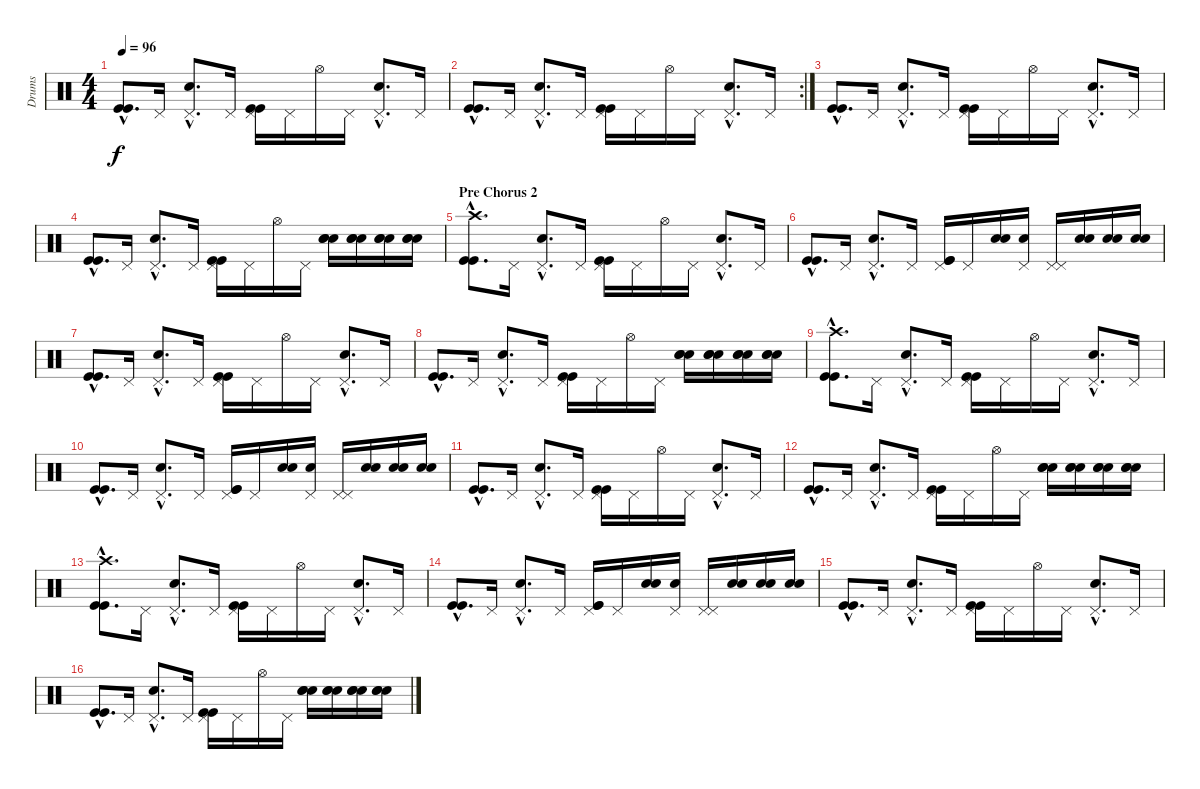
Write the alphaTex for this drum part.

\track ("Drums" "Drums") {instrument percussion}
\staff {score}
\articulation defaults
\ts (4 4)
\tempo 96
\clef neutral
\ks c
("Kick (hit)"{hac} "Kick (hit)"{hac}).8{d dy f} "Pedal Hi-Hat (hit)".16 ("Pedal Hi-Hat (hit)"{hac} "Electric Snare (hit)"{hac}).8{d} "Pedal Hi-Hat (hit)".16 ("Pedal Hi-Hat (hit)" "Kick (hit)" "Kick (hit)").16 "Pedal Hi-Hat (hit)".16 "Hi-Hat (open)".16 "Pedal Hi-Hat (hit)".16 ("Pedal Hi-Hat (hit)"{hac} "Electric Snare (hit)"{hac}).8{d} "Pedal Hi-Hat (hit)".16 |
\rc 2
("Kick (hit)"{hac} "Kick (hit)"{hac}).8{d} "Pedal Hi-Hat (hit)".16 ("Pedal Hi-Hat (hit)"{hac} "Electric Snare (hit)"{hac}).8{d} "Pedal Hi-Hat (hit)".16 ("Pedal Hi-Hat (hit)" "Kick (hit)" "Kick (hit)").16 "Pedal Hi-Hat (hit)".16 "Hi-Hat (open)".16 "Pedal Hi-Hat (hit)".16 ("Pedal Hi-Hat (hit)"{hac} "Electric Snare (hit)"{hac}).8{d} "Pedal Hi-Hat (hit)".16 |
("Kick (hit)"{hac} "Kick (hit)"{hac}).8{d} "Pedal Hi-Hat (hit)".16 ("Pedal Hi-Hat (hit)"{hac} "Electric Snare (hit)"{hac}).8{d} "Pedal Hi-Hat (hit)".16 ("Pedal Hi-Hat (hit)" "Kick (hit)" "Kick (hit)").16 "Pedal Hi-Hat (hit)".16 "Hi-Hat (open)".16 "Pedal Hi-Hat (hit)".16 ("Pedal Hi-Hat (hit)"{hac} "Electric Snare (hit)"{hac}).8{d} "Pedal Hi-Hat (hit)".16 |
("Kick (hit)"{hac} "Kick (hit)"{hac}).8{d} "Pedal Hi-Hat (hit)".16 ("Pedal Hi-Hat (hit)"{hac} "Electric Snare (hit)"{hac}).8{d} "Pedal Hi-Hat (hit)".16 ("Pedal Hi-Hat (hit)" "Kick (hit)" "Kick (hit)").16 "Pedal Hi-Hat (hit)".16 "Hi-Hat (open)".16 "Pedal Hi-Hat (hit)".16 ("Electric Snare (hit)" "Electric Snare (hit)" "Electric Snare (hit)").16 ("Electric Snare (hit)" "Electric Snare (hit)" "Electric Snare (hit)").16 ("Electric Snare (hit)" "Electric Snare (hit)" "Electric Snare (hit)").16 ("Electric Snare (hit)" "Electric Snare (hit)" "Electric Snare (hit)").16 |
\section ("" "Pre Chorus 2")
("Crash high (hit)"{hac} "Kick (hit)"{hac} "Kick (hit)"{hac}).8{d} "Pedal Hi-Hat (hit)".16 ("Pedal Hi-Hat (hit)"{hac} "Electric Snare (hit)"{hac}).8{d} "Pedal Hi-Hat (hit)".16 ("Pedal Hi-Hat (hit)" "Kick (hit)" "Kick (hit)").16 "Pedal Hi-Hat (hit)".16 "Hi-Hat (open)".16 "Pedal Hi-Hat (hit)".16 ("Pedal Hi-Hat (hit)"{hac} "Electric Snare (hit)"{hac}).8{d} "Pedal Hi-Hat (hit)".16 |
("Kick (hit)"{hac} "Kick (hit)"{hac}).8{d} "Pedal Hi-Hat (hit)".16 ("Pedal Hi-Hat (hit)"{hac} "Electric Snare (hit)"{hac}).8{d} "Pedal Hi-Hat (hit)".16 ("Pedal Hi-Hat (hit)" "Kick (hit)" "Kick (hit)").16 "Pedal Hi-Hat (hit)".16 ("Electric Snare (hit)" "Electric Snare (hit)").16 ("Pedal Hi-Hat (hit)" "Electric Snare (hit)").16 ("Pedal Hi-Hat (hit)" "Pedal Hi-Hat (hit)").16 ("Electric Snare (hit)" "Electric Snare (hit)").16 ("Electric Snare (hit)" "Electric Snare (hit)").16 ("Electric Snare (hit)" "Electric Snare (hit)").16 |
("Kick (hit)"{hac} "Kick (hit)"{hac}).8{d} "Pedal Hi-Hat (hit)".16 ("Pedal Hi-Hat (hit)"{hac} "Electric Snare (hit)"{hac}).8{d} "Pedal Hi-Hat (hit)".16 ("Pedal Hi-Hat (hit)" "Kick (hit)" "Kick (hit)").16 "Pedal Hi-Hat (hit)".16 "Hi-Hat (open)".16 "Pedal Hi-Hat (hit)".16 ("Pedal Hi-Hat (hit)"{hac} "Electric Snare (hit)"{hac}).8{d} "Pedal Hi-Hat (hit)".16 |
("Kick (hit)"{hac} "Kick (hit)"{hac}).8{d} "Pedal Hi-Hat (hit)".16 ("Pedal Hi-Hat (hit)"{hac} "Electric Snare (hit)"{hac}).8{d} "Pedal Hi-Hat (hit)".16 ("Pedal Hi-Hat (hit)" "Kick (hit)" "Kick (hit)").16 "Pedal Hi-Hat (hit)".16 "Hi-Hat (open)".16 "Pedal Hi-Hat (hit)".16 ("Electric Snare (hit)" "Electric Snare (hit)" "Electric Snare (hit)").16 ("Electric Snare (hit)" "Electric Snare (hit)" "Electric Snare (hit)").16 ("Electric Snare (hit)" "Electric Snare (hit)" "Electric Snare (hit)").16 ("Electric Snare (hit)" "Electric Snare (hit)" "Electric Snare (hit)").16 |
("Crash high (hit)"{hac} "Kick (hit)"{hac} "Kick (hit)"{hac}).8{d} "Pedal Hi-Hat (hit)".16 ("Pedal Hi-Hat (hit)"{hac} "Electric Snare (hit)"{hac}).8{d} "Pedal Hi-Hat (hit)".16 ("Pedal Hi-Hat (hit)" "Kick (hit)" "Kick (hit)").16 "Pedal Hi-Hat (hit)".16 "Hi-Hat (open)".16 "Pedal Hi-Hat (hit)".16 ("Pedal Hi-Hat (hit)"{hac} "Electric Snare (hit)"{hac}).8{d} "Pedal Hi-Hat (hit)".16 |
("Kick (hit)"{hac} "Kick (hit)"{hac}).8{d} "Pedal Hi-Hat (hit)".16 ("Pedal Hi-Hat (hit)"{hac} "Electric Snare (hit)"{hac}).8{d} "Pedal Hi-Hat (hit)".16 ("Pedal Hi-Hat (hit)" "Kick (hit)" "Kick (hit)").16 "Pedal Hi-Hat (hit)".16 ("Electric Snare (hit)" "Electric Snare (hit)").16 ("Pedal Hi-Hat (hit)" "Electric Snare (hit)").16 ("Pedal Hi-Hat (hit)" "Pedal Hi-Hat (hit)").16 ("Electric Snare (hit)" "Electric Snare (hit)").16 ("Electric Snare (hit)" "Electric Snare (hit)").16 ("Electric Snare (hit)" "Electric Snare (hit)").16 |
("Kick (hit)"{hac} "Kick (hit)"{hac}).8{d} "Pedal Hi-Hat (hit)".16 ("Pedal Hi-Hat (hit)"{hac} "Electric Snare (hit)"{hac}).8{d} "Pedal Hi-Hat (hit)".16 ("Pedal Hi-Hat (hit)" "Kick (hit)" "Kick (hit)").16 "Pedal Hi-Hat (hit)".16 "Hi-Hat (open)".16 "Pedal Hi-Hat (hit)".16 ("Pedal Hi-Hat (hit)"{hac} "Electric Snare (hit)"{hac}).8{d} "Pedal Hi-Hat (hit)".16 |
("Kick (hit)"{hac} "Kick (hit)"{hac}).8{d} "Pedal Hi-Hat (hit)".16 ("Pedal Hi-Hat (hit)"{hac} "Electric Snare (hit)"{hac}).8{d} "Pedal Hi-Hat (hit)".16 ("Pedal Hi-Hat (hit)" "Kick (hit)" "Kick (hit)").16 "Pedal Hi-Hat (hit)".16 "Hi-Hat (open)".16 "Pedal Hi-Hat (hit)".16 ("Electric Snare (hit)" "Electric Snare (hit)" "Electric Snare (hit)").16 ("Electric Snare (hit)" "Electric Snare (hit)" "Electric Snare (hit)").16 ("Electric Snare (hit)" "Electric Snare (hit)" "Electric Snare (hit)").16 ("Electric Snare (hit)" "Electric Snare (hit)" "Electric Snare (hit)").16 |
("Crash high (hit)"{hac} "Kick (hit)"{hac} "Kick (hit)"{hac}).8{d} "Pedal Hi-Hat (hit)".16 ("Pedal Hi-Hat (hit)"{hac} "Electric Snare (hit)"{hac}).8{d} "Pedal Hi-Hat (hit)".16 ("Pedal Hi-Hat (hit)" "Kick (hit)" "Kick (hit)").16 "Pedal Hi-Hat (hit)".16 "Hi-Hat (open)".16 "Pedal Hi-Hat (hit)".16 ("Pedal Hi-Hat (hit)"{hac} "Electric Snare (hit)"{hac}).8{d} "Pedal Hi-Hat (hit)".16 |
("Kick (hit)"{hac} "Kick (hit)"{hac}).8{d} "Pedal Hi-Hat (hit)".16 ("Pedal Hi-Hat (hit)"{hac} "Electric Snare (hit)"{hac}).8{d} "Pedal Hi-Hat (hit)".16 ("Pedal Hi-Hat (hit)" "Kick (hit)" "Kick (hit)").16 "Pedal Hi-Hat (hit)".16 ("Electric Snare (hit)" "Electric Snare (hit)").16 ("Pedal Hi-Hat (hit)" "Electric Snare (hit)").16 ("Pedal Hi-Hat (hit)" "Pedal Hi-Hat (hit)").16 ("Electric Snare (hit)" "Electric Snare (hit)").16 ("Electric Snare (hit)" "Electric Snare (hit)").16 ("Electric Snare (hit)" "Electric Snare (hit)").16 |
("Kick (hit)"{hac} "Kick (hit)"{hac}).8{d} "Pedal Hi-Hat (hit)".16 ("Pedal Hi-Hat (hit)"{hac} "Electric Snare (hit)"{hac}).8{d} "Pedal Hi-Hat (hit)".16 ("Pedal Hi-Hat (hit)" "Kick (hit)" "Kick (hit)").16 "Pedal Hi-Hat (hit)".16 "Hi-Hat (open)".16 "Pedal Hi-Hat (hit)".16 ("Pedal Hi-Hat (hit)"{hac} "Electric Snare (hit)"{hac}).8{d} "Pedal Hi-Hat (hit)".16 |
("Kick (hit)"{hac} "Kick (hit)"{hac}).8{d} "Pedal Hi-Hat (hit)".16 ("Pedal Hi-Hat (hit)"{hac} "Electric Snare (hit)"{hac}).8{d} "Pedal Hi-Hat (hit)".16 ("Pedal Hi-Hat (hit)" "Kick (hit)" "Kick (hit)").16 "Pedal Hi-Hat (hit)".16 "Hi-Hat (open)".16 "Pedal Hi-Hat (hit)".16 ("Electric Snare (hit)" "Electric Snare (hit)" "Electric Snare (hit)").16 ("Electric Snare (hit)" "Electric Snare (hit)" "Electric Snare (hit)").16 ("Electric Snare (hit)" "Electric Snare (hit)" "Electric Snare (hit)").16 ("Electric Snare (hit)" "Electric Snare (hit)" "Electric Snare (hit)").16
